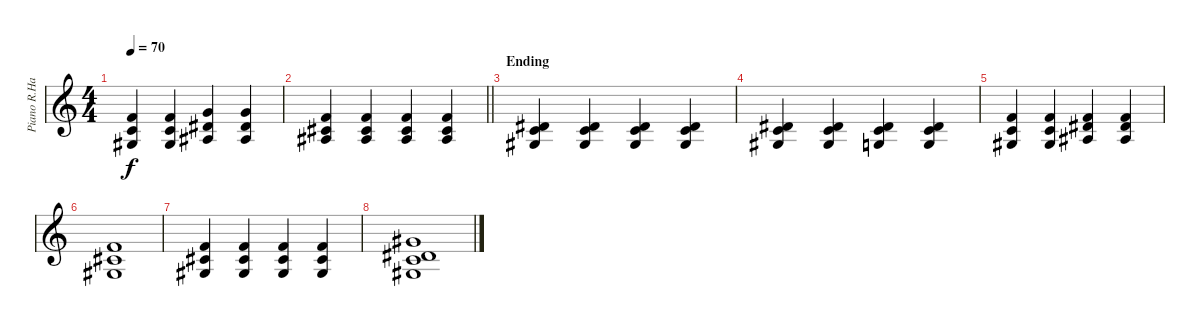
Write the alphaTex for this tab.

\track ("Piano R.Hand" "Piano R.Ha") {instrument brightacousticpiano}
\staff {score}
\tuning (E4 B3 G3 D3 A2 D2) {hide}
\ts (4 4)
\tempo 70
\clef g2
\ks c
(1.1 1.2 1.3).4{dy f} (1.1 1.2 1.3).4 (3.1 4.2 3.3).4 (3.1 4.2 3.3).4 |
\barLineRight lightlight
(1.1 2.2 8.4).4 (1.1 2.2 8.4).4 (1.1 2.2 8.4).4 (1.1 2.2 8.4).4 |
\section ("" "Ending")
(5.3 13.4 11.5).4 (5.3 13.4 11.5).4 (5.3 13.4 11.5).4 (5.3 13.4 11.5).4 |
(5.3 13.4 11.5).4 (5.3 13.4 11.5).4 (4.2 5.3 5.4).4 (5.3 13.4 17.6).4 |
(1.1 1.2 1.3).4 (1.1 1.2 1.3).4 (1.1 4.2 3.3).4 (1.1 4.2 3.3).4 |
(1.1 2.2 1.3).1 |
(1.1 2.2 1.3).4 (1.1 2.2 1.3).4 (1.1 2.2 1.3).4 (1.1 2.2 1.3).4 |
(4.1 1.2 1.3 13.4).1{bd 240}
